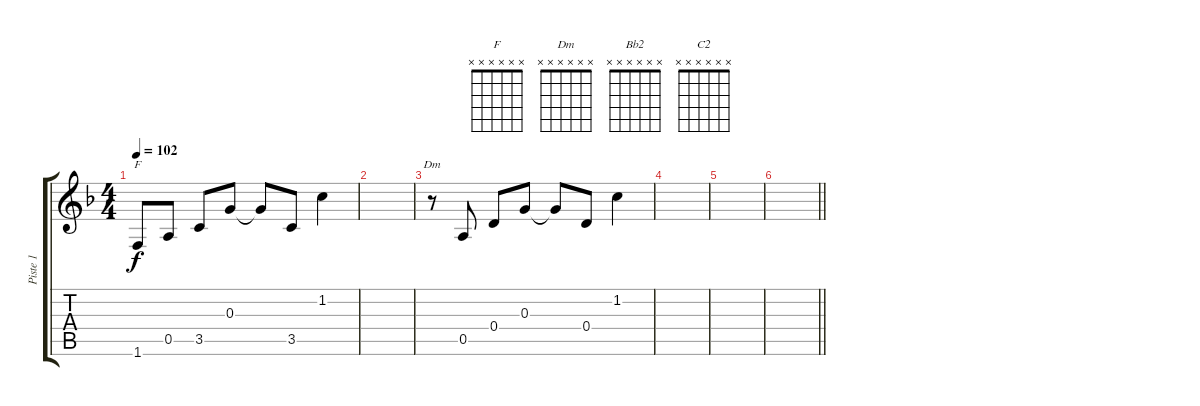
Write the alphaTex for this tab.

\track ("Piste 1" "Piste 1") {instrument acousticguitarsteel}
\staff {score tabs}
\tuning (E4 B3 G3 D3 A2 E2) {hide}
\chord ("F" x x x x x x)
\chord ("Dm" x x x x x x)
\chord ("Bb2" x x x x x x)
\chord ("C2" x x x x x x)
\ts (4 4)
\tempo 102
\clef g2
\ks f
1.6.8{ch "F" dy f instrument acousticguitarsteel} 0.5.8 3.5.8 0.3.8 0.3{t}.8 3.5.8 1.2.4 |
|
r.8{ch "Dm"} 0.5.8 0.4.8 0.3.8 0.3{t}.8 0.4.8 1.2.4 |
|
|
\barLineRight lightlight
